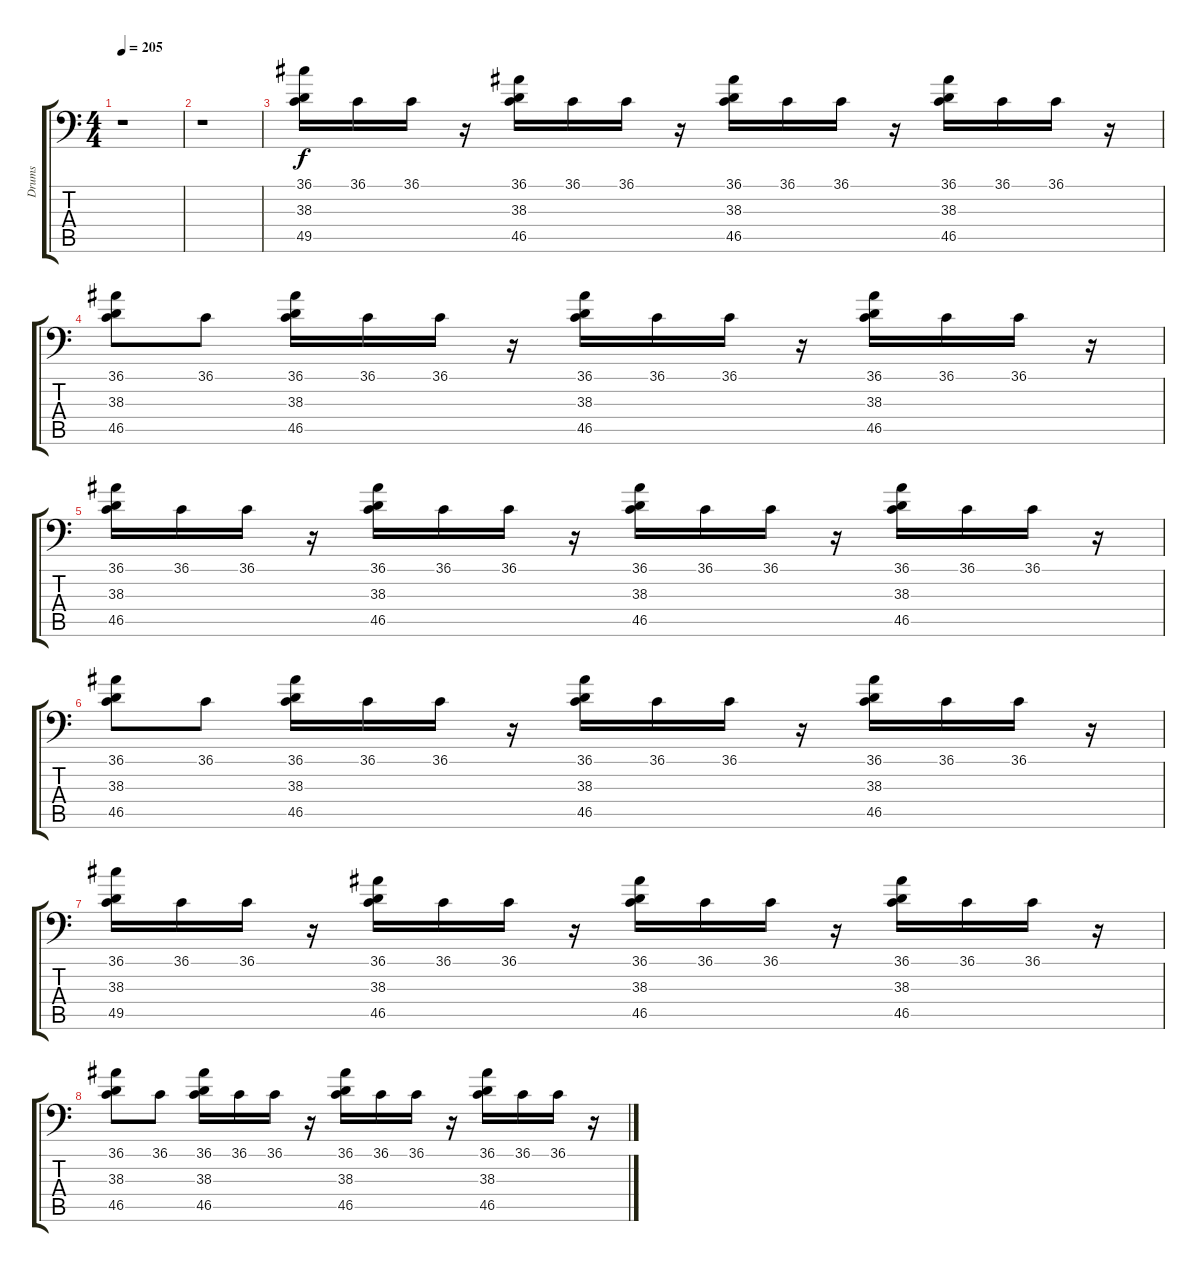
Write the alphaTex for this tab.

\track ("Drums" "Drums") {instrument acousticgrandpiano}
\staff {score tabs}
\tuning (C-1 C-1 C-1 C-1 C-1 C-1) {hide}
\ts (4 4)
\tempo 205
\clef f4
\ks c
r.1{dy f} |
r.1 |
(36.1 38.3 49.5).16 36.1.16 36.1.16 r.16 (36.1 38.3 46.5).16 36.1.16 36.1.16 r.16 (36.1 38.3 46.5).16 36.1.16 36.1.16 r.16 (36.1 38.3 46.5).16 36.1.16 36.1.16 r.16 |
(36.1 38.3 46.5).8 36.1.8 (36.1 38.3 46.5).16 36.1.16 36.1.16 r.16 (36.1 38.3 46.5).16 36.1.16 36.1.16 r.16 (36.1 38.3 46.5).16 36.1.16 36.1.16 r.16 |
(36.1 38.3 46.5).16 36.1.16 36.1.16 r.16 (36.1 38.3 46.5).16 36.1.16 36.1.16 r.16 (36.1 38.3 46.5).16 36.1.16 36.1.16 r.16 (36.1 38.3 46.5).16 36.1.16 36.1.16 r.16 |
(36.1 38.3 46.5).8 36.1.8 (36.1 38.3 46.5).16 36.1.16 36.1.16 r.16 (36.1 38.3 46.5).16 36.1.16 36.1.16 r.16 (36.1 38.3 46.5).16 36.1.16 36.1.16 r.16 |
(36.1 38.3 49.5).16 36.1.16 36.1.16 r.16 (36.1 38.3 46.5).16 36.1.16 36.1.16 r.16 (36.1 38.3 46.5).16 36.1.16 36.1.16 r.16 (36.1 38.3 46.5).16 36.1.16 36.1.16 r.16 |
(36.1 38.3 46.5).8 36.1.8 (36.1 38.3 46.5).16 36.1.16 36.1.16 r.16 (36.1 38.3 46.5).16 36.1.16 36.1.16 r.16 (36.1 38.3 46.5).16 36.1.16 36.1.16 r.16
